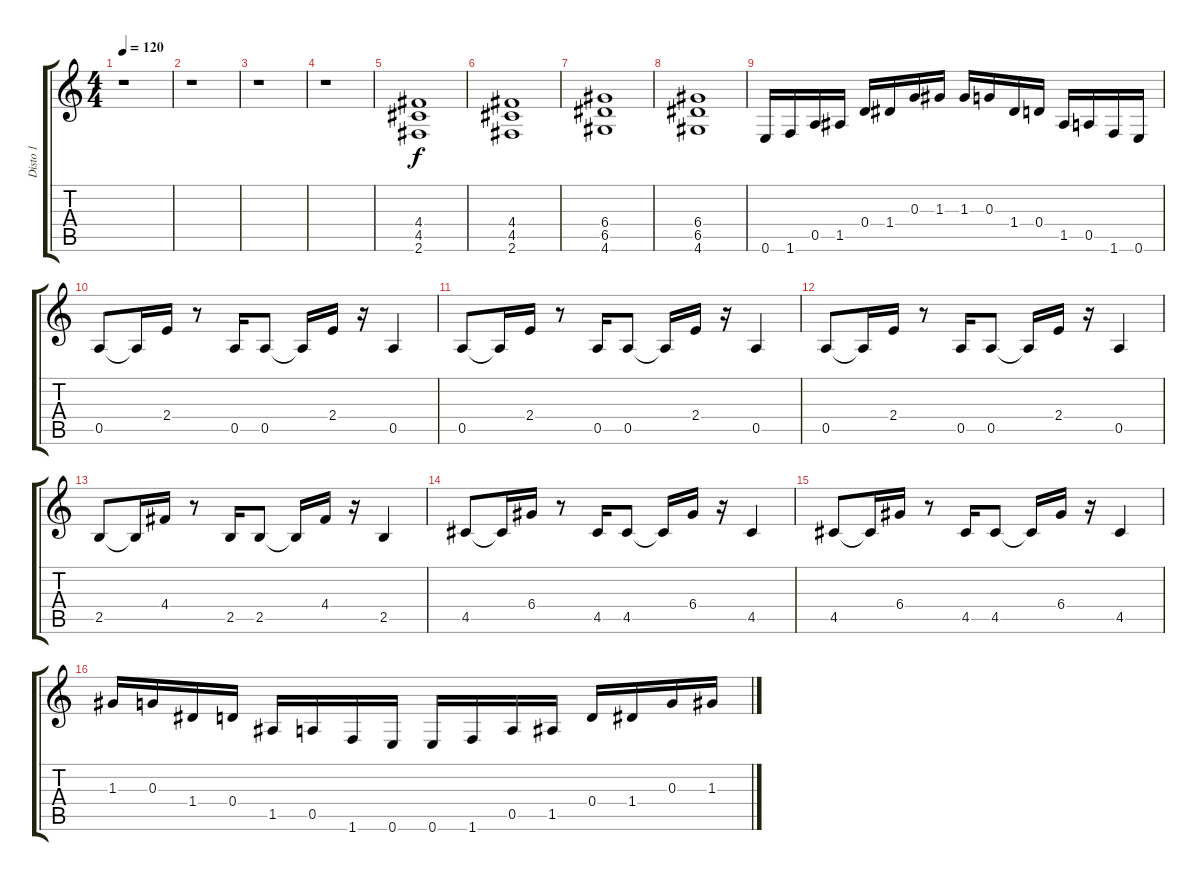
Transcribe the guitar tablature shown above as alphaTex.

\track ("Disto 1" "Disto 1") {instrument distortionguitar}
\staff {score tabs}
\tuning (E4 B3 G3 D3 A2 E2) {hide}
\ts (4 4)
\tempo 120
\clef g2
\ks c
r.1{dy f} |
r.1 |
r.1 |
r.1 |
(4.4 4.5 2.6).1{volume 7} |
(4.4 4.5 2.6).1{volume 7} |
(6.4 6.5 4.6).1 |
(6.4 6.5 4.6).1 |
0.6.16{volume 12} 1.6.16 0.5.16 1.5.16 0.4.16 1.4.16 0.3.16 1.3.16 1.3.16 0.3.16 1.4.16 0.4.16 1.5.16 0.5.16{volume 13} 1.6.16 0.6.16 |
0.5.8 0.5{t}.16 2.4.16 r.8 0.5.16 0.5.8 0.5{t}.16 2.4.16 r.16 0.5.4 |
0.5.8 0.5{t}.16 2.4.16 r.8 0.5.16 0.5.8 0.5{t}.16 2.4.16 r.16 0.5.4 |
0.5.8 0.5{t}.16 2.4.16 r.8 0.5.16 0.5.8 0.5{t}.16 2.4.16 r.16 0.5.4 |
2.5.8 2.5{t}.16 4.4.16 r.8 2.5.16 2.5.8 2.5{t}.16 4.4.16 r.16 2.5.4 |
4.5.8 4.5{t}.16 6.4.16 r.8 4.5.16 4.5.8 4.5{t}.16 6.4.16 r.16 4.5.4 |
4.5.8 4.5{t}.16 6.4.16 r.8 4.5.16 4.5.8 4.5{t}.16 6.4.16 r.16 4.5.4 |
1.3.16 0.3.16 1.4.16 0.4.16 1.5.16 0.5.16 1.6.16 0.6.16 0.6.16 1.6.16 0.5.16 1.5.16 0.4.16 1.4.16 0.3.16 1.3.16
